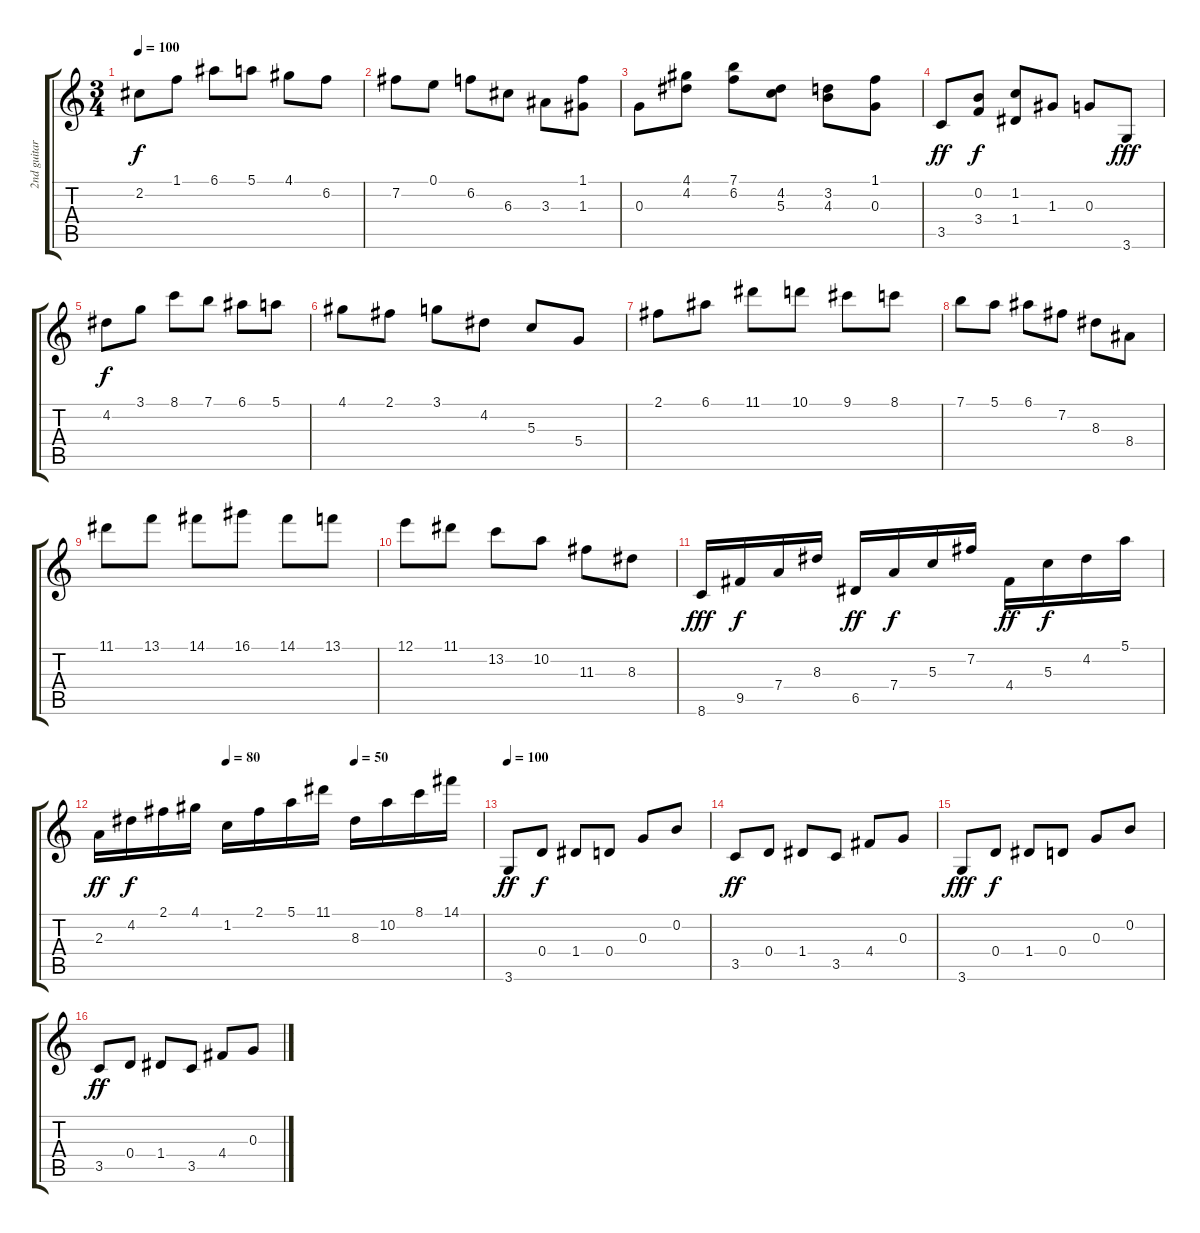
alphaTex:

\track ("2nd guitar" "2nd guitar") {instrument acousticguitarnylon}
\staff {score tabs}
\tuning (E4 B3 G3 D3 A2 E2) {hide}
\ts (3 4)
\tempo 100
\clef g2
\ks c
2.2.8{dy f} 1.1.8 6.1.8 5.1.8 4.1.8 6.2.8 |
7.2.8 0.1.8 6.2.8 6.3.8 3.3.8 (1.1 1.3).8 |
0.3.8 (4.1 4.2).8 (7.1 6.2).8 (4.2 5.3).8 (3.2 4.3).8 (1.1 0.3).8 |
3.5.8{dy ff} (0.2 3.4).8{dy f} (1.2 1.4).8 1.3.8 0.3.8 3.6.8{dy fff} |
4.2.8{dy f} 3.1.8 8.1.8 7.1.8 6.1.8 5.1.8 |
4.1.8 2.1.8 3.1.8 4.2.8 5.3.8 5.4.8 |
2.1.8 6.1.8 11.1.8 10.1.8 9.1.8 8.1.8 |
7.1.8 5.1.8 6.1.8 7.2.8 8.3.8 8.4.8 |
11.1.8 13.1.8 14.1.8 16.1.8 14.1.8 13.1.8 |
12.1.8 11.1.8 13.2.8 10.2.8 11.3.8 8.3.8 |
8.6.16{dy fff} 9.5.16{dy f} 7.4.16 8.3.16 6.5.16{dy ff} 7.4.16{dy f} 5.3.16 7.2.16 4.4.16{dy ff} 5.3.16{dy f} 4.2.16 5.1.16 |
\tempo (80 0.3333333333333333)
\tempo (50 0.6666666666666666)
2.3.16{dy ff} 4.2.16{dy f} 2.1.16 4.1.16 1.2.16 2.1.16 5.1.16 11.1.16 8.3.16 10.2.16 8.1.16 14.1.16 |
\tempo 100
3.6.8{dy ff} 0.4.8{dy f} 1.4.8 0.4.8 0.3.8 0.2.8 |
3.5.8{dy ff} 0.4.8 1.4.8 3.5.8 4.4.8 0.3.8 |
3.6.8{dy fff} 0.4.8{dy f} 1.4.8 0.4.8 0.3.8 0.2.8 |
3.5.8{dy ff} 0.4.8 1.4.8 3.5.8 4.4.8 0.3.8
